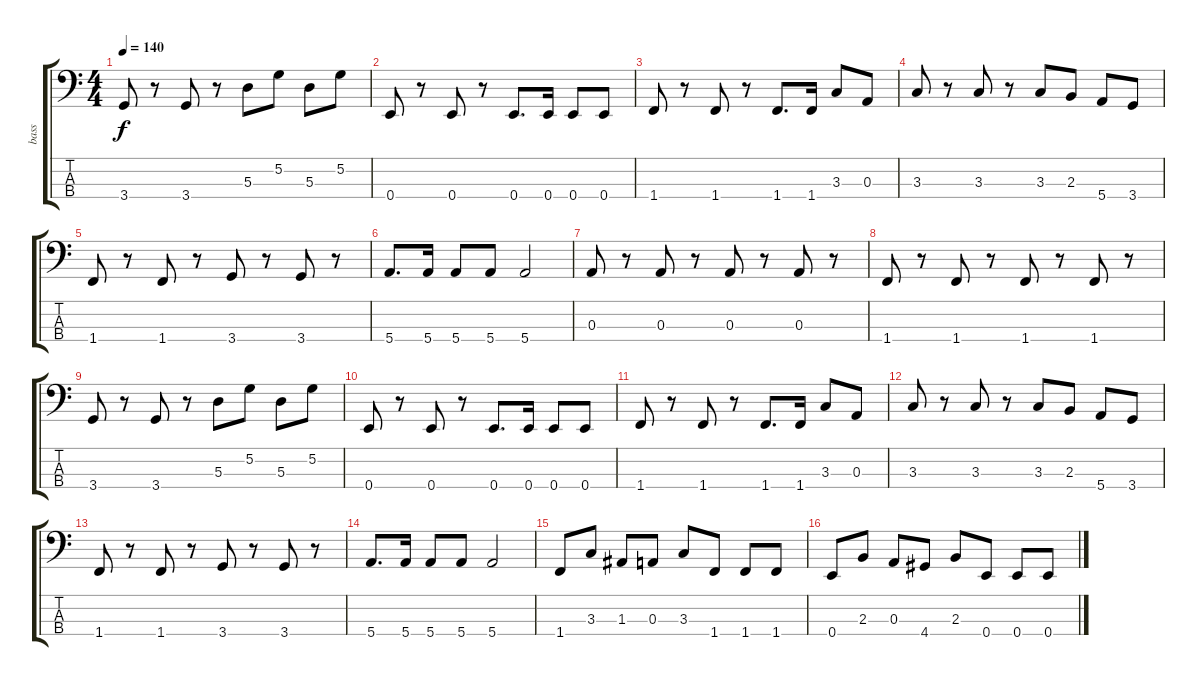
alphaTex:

\track ("bass" "bass") {instrument electricbassfinger}
\staff {score tabs}
\tuning (G2 D2 A1 E1) {hide}
\ts (4 4)
\tempo 140
\clef f4
\ks c
3.4.8{dy f} r.8 3.4.8 r.8 5.3.8 5.2.8 5.3.8 5.2.8 |
0.4.8 r.8 0.4.8 r.8 0.4.8{d} 0.4.16 0.4.8 0.4.8 |
1.4.8 r.8 1.4.8 r.8 1.4.8{d} 1.4.16 3.3.8 0.3.8 |
3.3.8 r.8 3.3.8 r.8 3.3.8 2.3.8 5.4.8 3.4.8 |
1.4.8 r.8 1.4.8 r.8 3.4.8 r.8 3.4.8 r.8 |
5.4.8{d} 5.4.16 5.4.8 5.4.8 5.4.2 |
0.3.8 r.8 0.3.8 r.8 0.3.8 r.8 0.3.8 r.8 |
1.4.8 r.8 1.4.8 r.8 1.4.8 r.8 1.4.8 r.8 |
3.4.8 r.8 3.4.8 r.8 5.3.8 5.2.8 5.3.8 5.2.8 |
0.4.8 r.8 0.4.8 r.8 0.4.8{d} 0.4.16 0.4.8 0.4.8 |
1.4.8 r.8 1.4.8 r.8 1.4.8{d} 1.4.16 3.3.8 0.3.8 |
3.3.8 r.8 3.3.8 r.8 3.3.8 2.3.8 5.4.8 3.4.8 |
1.4.8 r.8 1.4.8 r.8 3.4.8 r.8 3.4.8 r.8 |
5.4.8{d} 5.4.16 5.4.8 5.4.8 5.4.2 |
1.4.8 3.3.8 1.3.8 0.3.8 3.3.8 1.4.8 1.4.8 1.4.8 |
0.4.8 2.3.8 0.3.8 4.4.8 2.3.8 0.4.8 0.4.8 0.4.8
